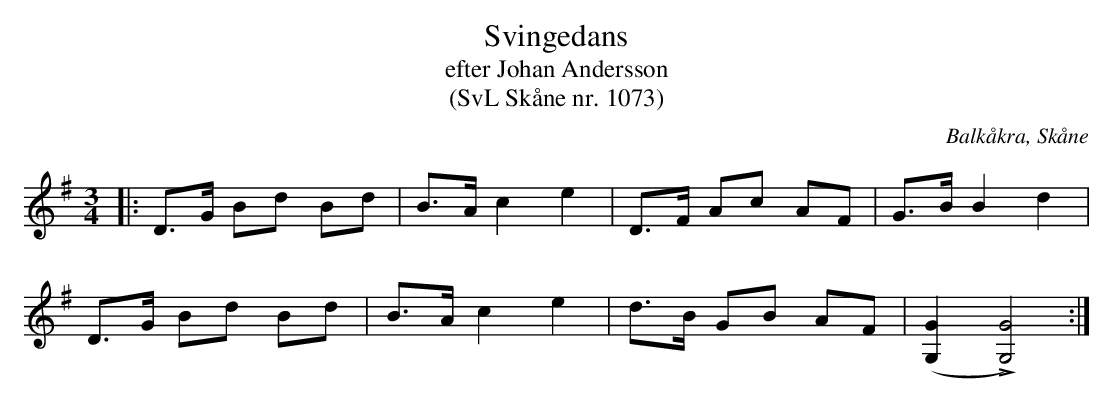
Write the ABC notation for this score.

X:1
T:Svingedans
T:efter Johan Andersson
T:(SvL Skåne nr. 1073)
O:Balkåkra, Skåne
M:3/4
L:1/8
Q:1/4=108
K:G
|: D>G Bd Bd | B>A c2 e2 | D>F Ac AF | G>B B2 d2 |
   D>G Bd Bd | B>A c2 e2 | d>B GB AF | ([G2G,2] L[G4G,4]):|
|:  :|
